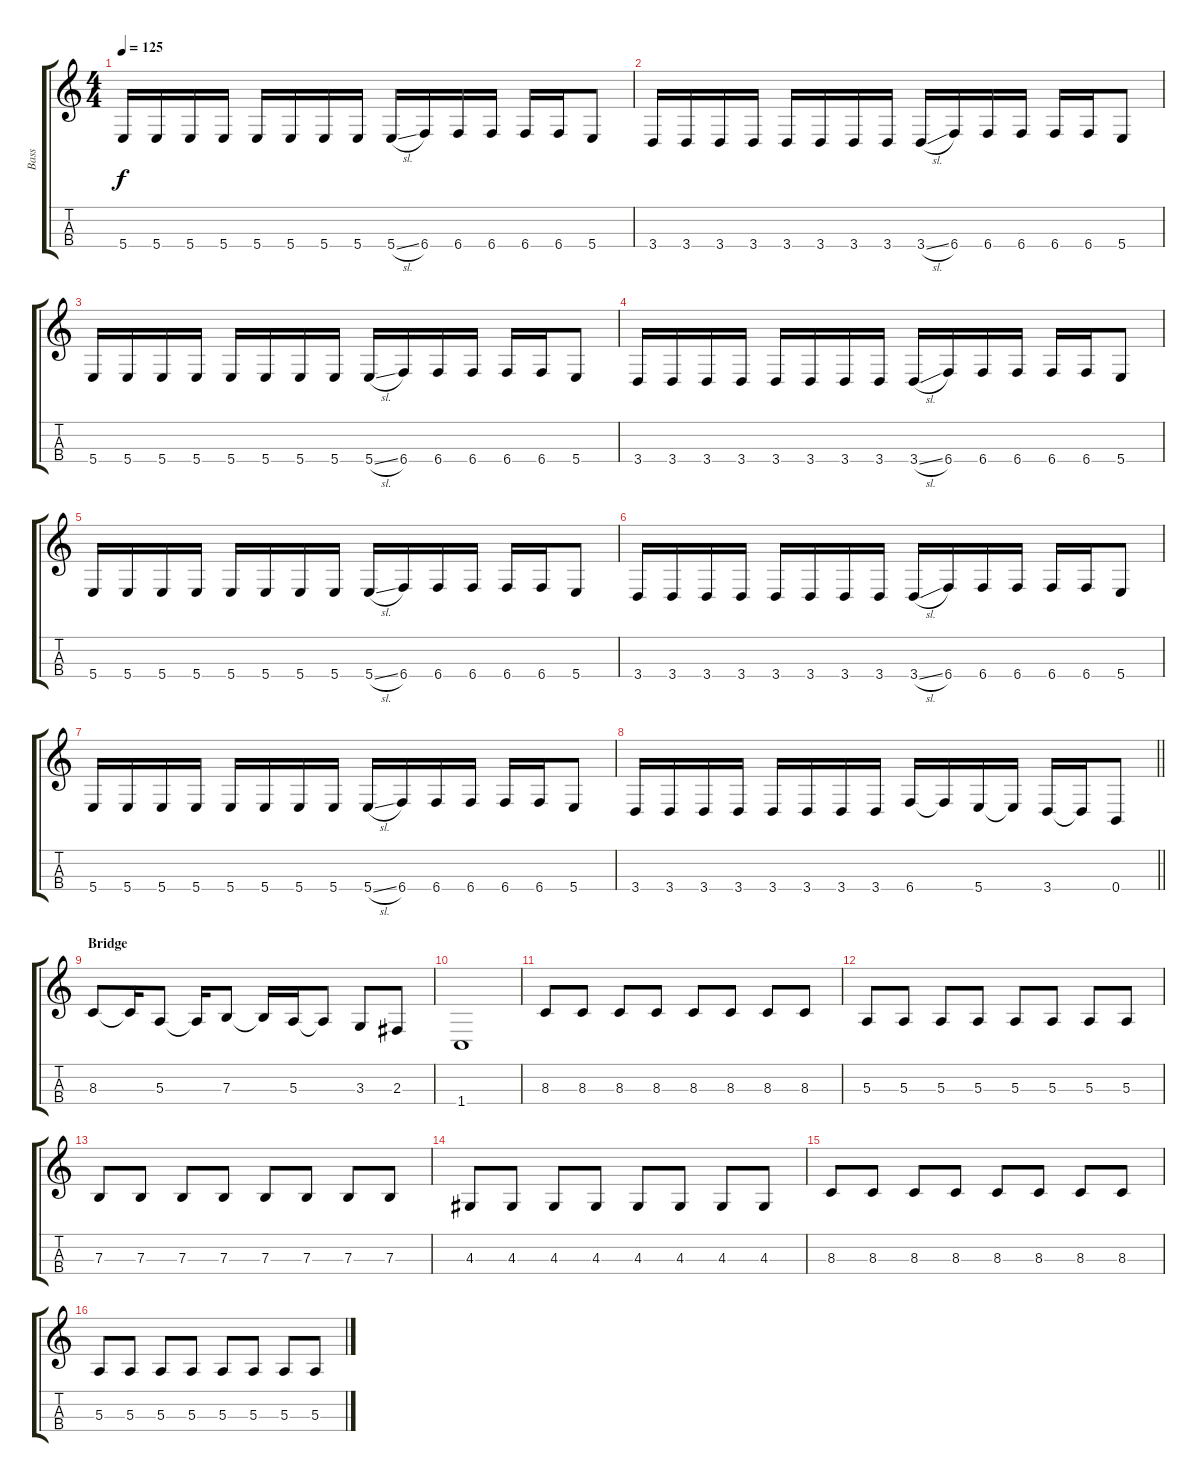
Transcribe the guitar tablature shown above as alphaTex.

\track ("Bass" "Bass") {instrument electricbassfinger}
\staff {score tabs}
\tuning (D3 A2 E2 B1) {hide}
\ts (4 4)
\tempo 125
\clef g2
\ks c
5.4.16{dy f} 5.4.16 5.4.16 5.4.16 5.4.16 5.4.16 5.4.16 5.4.16 5.4{sl}.16 6.4.16 6.4.16 6.4.16 6.4.16 6.4.16 5.4.8 |
3.4.16 3.4.16 3.4.16 3.4.16 3.4.16 3.4.16 3.4.16 3.4.16 3.4{sl}.16 6.4.16 6.4.16 6.4.16 6.4.16 6.4.16 5.4.8 |
5.4.16 5.4.16 5.4.16 5.4.16 5.4.16 5.4.16 5.4.16 5.4.16 5.4{sl}.16 6.4.16 6.4.16 6.4.16 6.4.16 6.4.16 5.4.8 |
3.4.16 3.4.16 3.4.16 3.4.16 3.4.16 3.4.16 3.4.16 3.4.16 3.4{sl}.16 6.4.16 6.4.16 6.4.16 6.4.16 6.4.16 5.4.8 |
5.4.16 5.4.16 5.4.16 5.4.16 5.4.16 5.4.16 5.4.16 5.4.16 5.4{sl}.16 6.4.16 6.4.16 6.4.16 6.4.16 6.4.16 5.4.8 |
3.4.16 3.4.16 3.4.16 3.4.16 3.4.16 3.4.16 3.4.16 3.4.16 3.4{sl}.16 6.4.16 6.4.16 6.4.16 6.4.16 6.4.16 5.4.8 |
5.4.16 5.4.16 5.4.16 5.4.16 5.4.16 5.4.16 5.4.16 5.4.16 5.4{sl}.16 6.4.16 6.4.16 6.4.16 6.4.16 6.4.16 5.4.8 |
\barLineRight lightlight
3.4.16 3.4.16 3.4.16 3.4.16 3.4.16 3.4.16 3.4.16 3.4.16 6.4.16 6.4{t}.16 5.4.16 5.4{t}.16 3.4.16 3.4{t}.16 0.4.8 |
\section ("" "Bridge")
8.3.8 8.3{t}.16 5.3.8 5.3{t}.16 7.3.8 7.3{t}.16 5.3.16 5.3{t}.8 3.3.8 2.3.8 |
1.4.1 |
8.3.8 8.3.8 8.3.8 8.3.8 8.3.8 8.3.8 8.3.8 8.3.8 |
5.3.8 5.3.8 5.3.8 5.3.8 5.3.8 5.3.8 5.3.8 5.3.8 |
7.3.8 7.3.8 7.3.8 7.3.8 7.3.8 7.3.8 7.3.8 7.3.8 |
4.3.8 4.3.8 4.3.8 4.3.8 4.3.8 4.3.8 4.3.8 4.3.8 |
8.3.8 8.3.8 8.3.8 8.3.8 8.3.8 8.3.8 8.3.8 8.3.8 |
5.3.8 5.3.8 5.3.8 5.3.8 5.3.8 5.3.8 5.3.8 5.3.8
